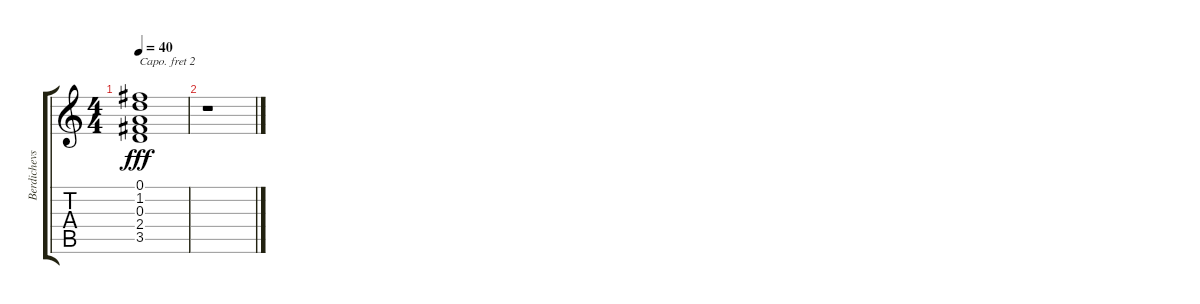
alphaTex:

\track ("Berdichevsky" "Berdichevs") {instrument acousticguitarsteel}
\staff {score tabs}
\capo 2
\tuning (E4 B3 G3 D3 A2 E2) {hide}
\ts (4 4)
\tempo 40
\clef g2
\ks c
(0.1{t} 1.2{t} 0.3{t} 2.4{t} 3.5{t}).1{dy fff} |
r.1
